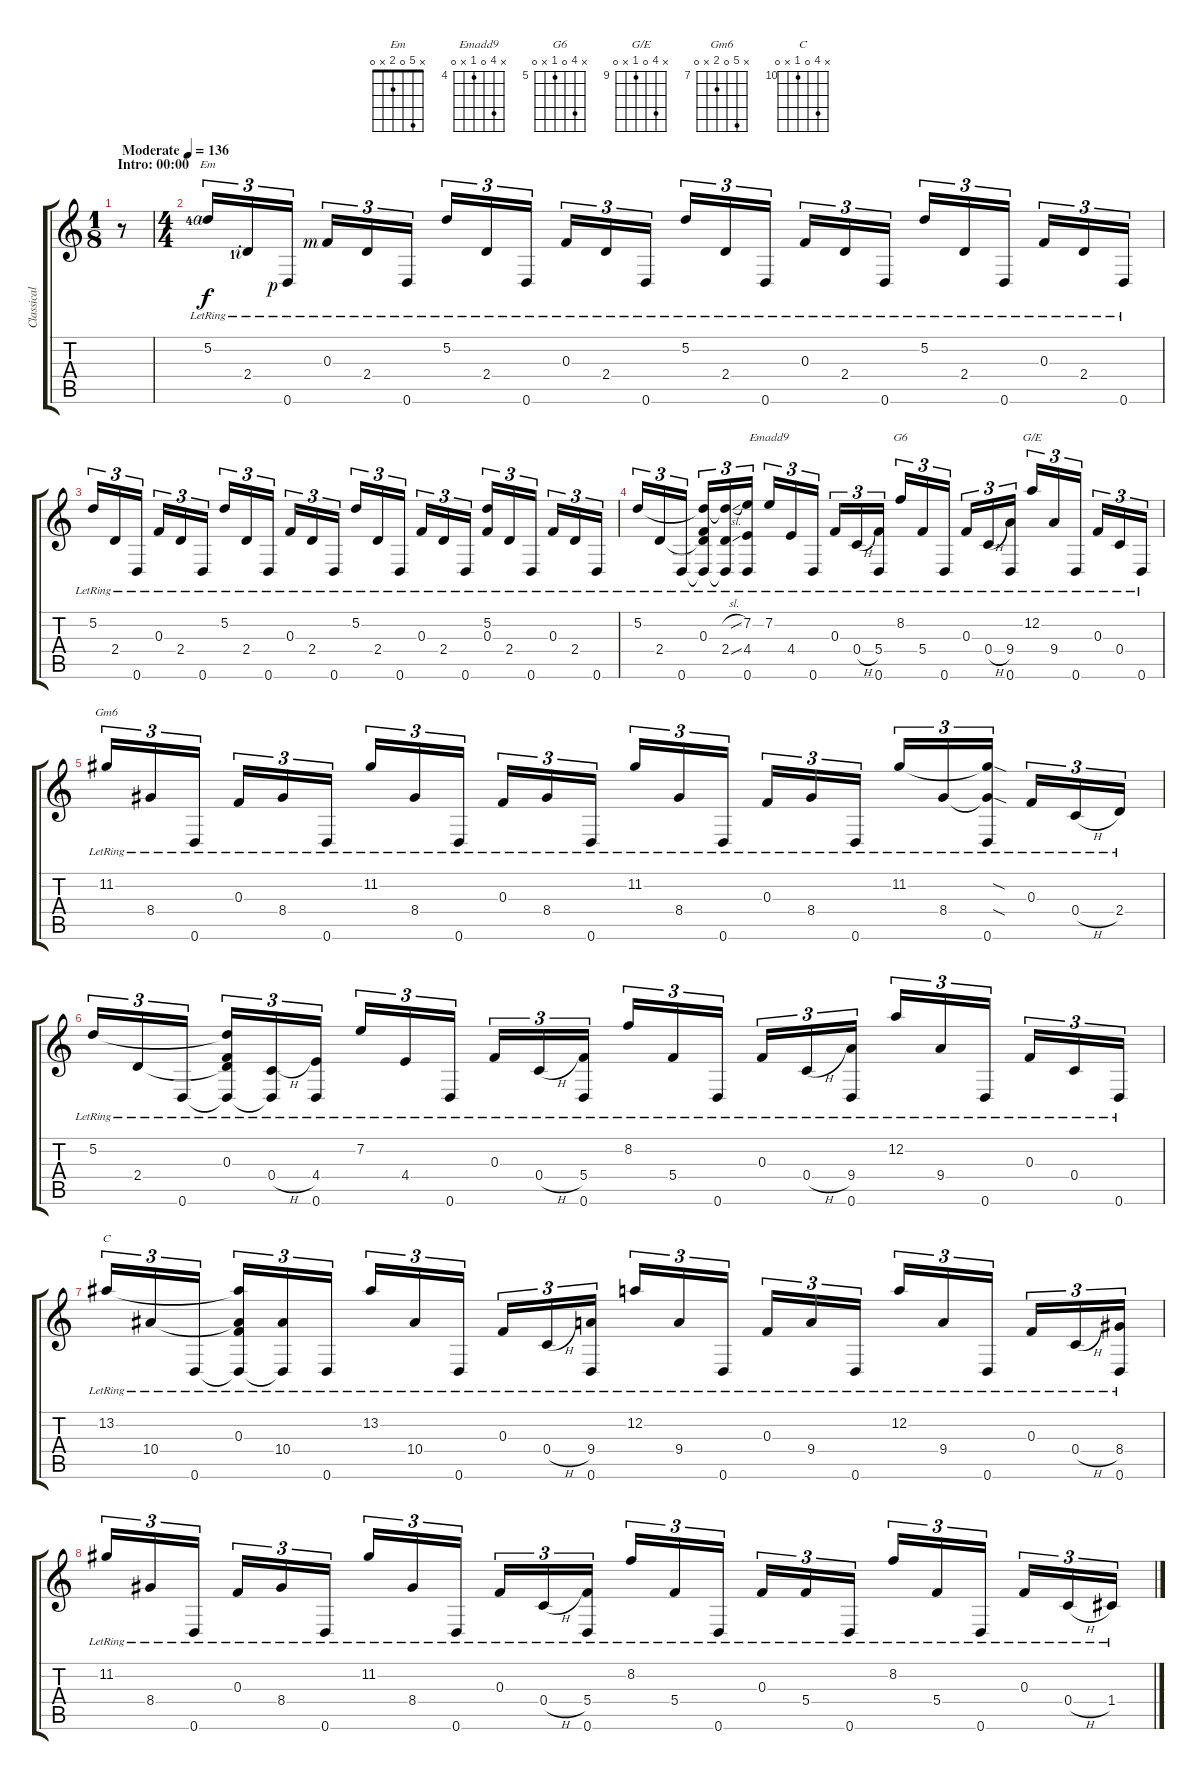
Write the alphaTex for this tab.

\track ("Classical Guitar" "Classical ") {instrument acousticguitarnylon}
\staff {score tabs}
\tuning (D4 A3 F3 C3 G2 D2) {hide}
\chord ("Em" x 5 0 2 x 0)
\chord ("Emadd9" x 7 0 4 x 0) {firstfret 4}
\chord ("G6" x 8 0 5 x 0) {firstfret 5}
\chord ("G/E" x 12 0 9 x 0) {firstfret 9}
\chord ("Gm6" x 11 0 8 x 0) {firstfret 7}
\chord ("C" x 13 0 10 x 0) {firstfret 10}
\ts (1 8)
\section ("" "Intro: 00:00")
\tempo (136 "Moderate")
\tempo 109
\tempo (136 "Moderate")
\clef g2
\ks c
r.8{dy f volume 0 instrument acousticguitarnylon} |
\ts (4 4)
5.2{lr lf 5 rf 4}.16{tu (3 2) ch "Em" volume 14} 2.4{lr lf 2 rf 2}.16{tu (3 2)} 0.6{lr rf 1}.16{tu (3 2) beam splitsecondary} 0.3{lr rf 3}.16{tu (3 2)} 2.4{lr}.16{tu (3 2)} 0.6{lr}.16{tu (3 2)} 5.2{lr}.16{tu (3 2)} 2.4{lr}.16{tu (3 2)} 0.6{lr}.16{tu (3 2) beam splitsecondary} 0.3{lr}.16{tu (3 2)} 2.4{lr}.16{tu (3 2)} 0.6{lr}.16{tu (3 2)} 5.2{lr}.16{tu (3 2)} 2.4{lr}.16{tu (3 2)} 0.6{lr}.16{tu (3 2) beam splitsecondary} 0.3{lr}.16{tu (3 2)} 2.4{lr}.16{tu (3 2)} 0.6{lr}.16{tu (3 2)} 5.2{lr}.16{tu (3 2)} 2.4{lr}.16{tu (3 2)} 0.6{lr}.16{tu (3 2) beam splitsecondary} 0.3{lr}.16{tu (3 2)} 2.4{lr}.16{tu (3 2)} 0.6{lr}.16{tu (3 2)} |
5.2{lr}.16{tu (3 2)} 2.4{lr}.16{tu (3 2)} 0.6{lr}.16{tu (3 2) beam splitsecondary} 0.3{lr}.16{tu (3 2)} 2.4{lr}.16{tu (3 2)} 0.6{lr}.16{tu (3 2)} 5.2{lr}.16{tu (3 2)} 2.4{lr}.16{tu (3 2)} 0.6{lr}.16{tu (3 2) beam splitsecondary} 0.3{lr}.16{tu (3 2)} 2.4{lr}.16{tu (3 2)} 0.6{lr}.16{tu (3 2)} 5.2{lr}.16{tu (3 2)} 2.4{lr}.16{tu (3 2)} 0.6{lr}.16{tu (3 2) beam splitsecondary} 0.3{lr}.16{tu (3 2)} 2.4{lr}.16{tu (3 2)} 0.6{lr}.16{tu (3 2)} (5.2{lr} 0.3{lr}).16{tu (3 2)} 2.4{lr}.16{tu (3 2)} 0.6{lr}.16{tu (3 2) beam splitsecondary} 0.3{lr}.16{tu (3 2)} 2.4{lr}.16{tu (3 2)} 0.6{lr}.16{tu (3 2)} |
5.2{lr}.16{tu (3 2)} 2.4{lr}.16{tu (3 2)} 0.6{lr}.16{tu (3 2) beam splitsecondary} (5.2{t} 0.3{lr} 2.4{t} 0.6{t}).16{tu (3 2)} (5.2{sl t} 2.4{ss lr} 0.6{t}).16{tu (3 2)} (7.2{lr} 4.4{lr} 0.6{lr}).16{tu (3 2)} 7.2{lr}.16{tu (3 2) ch "Emadd9"} 4.4{lr}.16{tu (3 2)} 0.6{lr}.16{tu (3 2) beam splitsecondary} 0.3{lr}.16{tu (3 2)} 0.4{h lr}.16{tu (3 2)} (5.4{lr} 0.6{lr}).16{tu (3 2)} 8.2{lr}.16{tu (3 2) ch "G6"} 5.4{lr}.16{tu (3 2)} 0.6{lr}.16{tu (3 2) beam splitsecondary} 0.3{lr}.16{tu (3 2)} 0.4{h lr}.16{tu (3 2)} (9.4{lr} 0.6{lr}).16{tu (3 2)} 12.2{lr}.16{tu (3 2) ch "G/E"} 9.4{lr}.16{tu (3 2)} 0.6{lr}.16{tu (3 2) beam splitsecondary} 0.3{lr}.16{tu (3 2)} 0.4{lr}.16{tu (3 2)} 0.6{lr}.16{tu (3 2)} |
11.2{lr}.16{tu (3 2) ch "Gm6"} 8.4{lr}.16{tu (3 2)} 0.6{lr}.16{tu (3 2) beam splitsecondary} 0.3{lr}.16{tu (3 2)} 8.4{lr}.16{tu (3 2)} 0.6{lr}.16{tu (3 2)} 11.2{lr}.16{tu (3 2)} 8.4{lr}.16{tu (3 2)} 0.6{lr}.16{tu (3 2) beam splitsecondary} 0.3{lr}.16{tu (3 2)} 8.4{lr}.16{tu (3 2)} 0.6{lr}.16{tu (3 2)} 11.2{lr}.16{tu (3 2)} 8.4{lr}.16{tu (3 2)} 0.6{lr}.16{tu (3 2) beam splitsecondary} 0.3{lr}.16{tu (3 2)} 8.4{lr}.16{tu (3 2)} 0.6{lr}.16{tu (3 2)} 11.2{lr}.16{tu (3 2)} 8.4{lr}.16{tu (3 2)} (11.2{sod t} 8.4{sod t} 0.6{lr}).16{tu (3 2) beam splitsecondary} 0.3{lr}.16{tu (3 2)} 0.4{h lr}.16{tu (3 2)} 2.4{lr}.16{tu (3 2)} |
5.2{lr}.16{tu (3 2)} 2.4{lr}.16{tu (3 2)} 0.6{lr}.16{tu (3 2) beam splitsecondary} (5.2{t} 0.3{lr} 2.4{t} 0.6{t}).16{tu (3 2)} (0.4{h lr} 0.6{t}).16{tu (3 2)} (4.4{lr} 0.6{lr}).16{tu (3 2)} 7.2{lr}.16{tu (3 2)} 4.4{lr}.16{tu (3 2)} 0.6{lr}.16{tu (3 2) beam splitsecondary} 0.3{lr}.16{tu (3 2)} 0.4{h lr}.16{tu (3 2)} (5.4{lr} 0.6{lr}).16{tu (3 2)} 8.2{lr}.16{tu (3 2)} 5.4{lr}.16{tu (3 2)} 0.6{lr}.16{tu (3 2) beam splitsecondary} 0.3{lr}.16{tu (3 2)} 0.4{h lr}.16{tu (3 2)} (9.4{lr} 0.6{lr}).16{tu (3 2)} 12.2{lr}.16{tu (3 2)} 9.4{lr}.16{tu (3 2)} 0.6{lr}.16{tu (3 2) beam splitsecondary} 0.3{lr}.16{tu (3 2)} 0.4{lr}.16{tu (3 2)} 0.6{lr}.16{tu (3 2)} |
13.2{lr}.16{tu (3 2) ch "C"} 10.4{lr}.16{tu (3 2)} 0.6{lr}.16{tu (3 2) beam splitsecondary} (13.2{t} 0.3{lr} 10.4{t} 0.6{t}).16{tu (3 2)} (10.4{lr} 0.6{t}).16{tu (3 2)} 0.6{lr}.16{tu (3 2)} 13.2{lr}.16{tu (3 2)} 10.4{lr}.16{tu (3 2)} 0.6{lr}.16{tu (3 2) beam splitsecondary} 0.3{lr}.16{tu (3 2)} 0.4{h lr}.16{tu (3 2)} (9.4{lr} 0.6{lr}).16{tu (3 2)} 12.2{lr}.16{tu (3 2)} 9.4{lr}.16{tu (3 2)} 0.6{lr}.16{tu (3 2) beam splitsecondary} 0.3{lr}.16{tu (3 2)} 9.4{lr}.16{tu (3 2)} 0.6{lr}.16{tu (3 2)} 12.2{lr}.16{tu (3 2)} 9.4{lr}.16{tu (3 2)} 0.6{lr}.16{tu (3 2) beam splitsecondary} 0.3{lr}.16{tu (3 2)} 0.4{h lr}.16{tu (3 2)} (8.4{lr} 0.6{lr}).16{tu (3 2)} |
11.2{lr}.16{tu (3 2)} 8.4{lr}.16{tu (3 2)} 0.6{lr}.16{tu (3 2) beam splitsecondary} 0.3{lr}.16{tu (3 2)} 8.4{lr}.16{tu (3 2)} 0.6{lr}.16{tu (3 2)} 11.2{lr}.16{tu (3 2)} 8.4{lr}.16{tu (3 2)} 0.6{lr}.16{tu (3 2) beam splitsecondary} 0.3{lr}.16{tu (3 2)} 0.4{h lr}.16{tu (3 2)} (5.4{lr} 0.6{lr}).16{tu (3 2)} 8.2{lr}.16{tu (3 2)} 5.4{lr}.16{tu (3 2)} 0.6{lr}.16{tu (3 2) beam splitsecondary} 0.3{lr}.16{tu (3 2)} 5.4{lr}.16{tu (3 2)} 0.6{lr}.16{tu (3 2)} 8.2{lr}.16{tu (3 2)} 5.4{lr}.16{tu (3 2)} 0.6{lr}.16{tu (3 2) beam splitsecondary} 0.3{lr}.16{tu (3 2)} 0.4{h lr}.16{tu (3 2)} 1.4{lr}.16{tu (3 2)}
